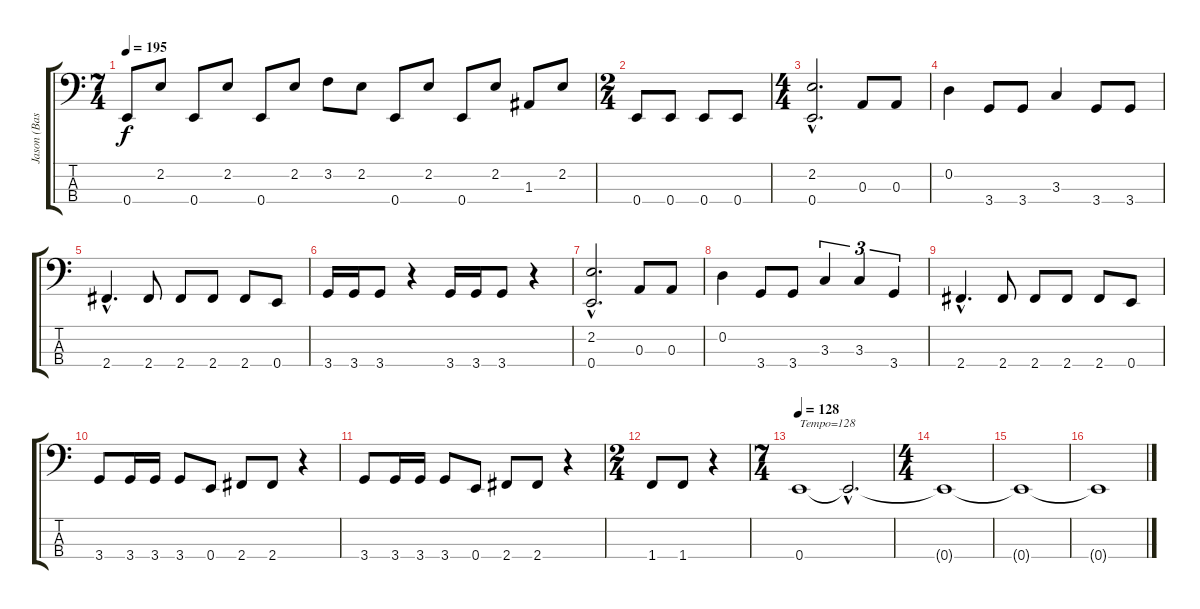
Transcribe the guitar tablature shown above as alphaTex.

\track ("Jason (Bass)" "Jason (Bas") {instrument electricbasspick}
\staff {score tabs}
\tuning (G2 D2 A1 E1) {hide}
\ts (7 4)
\tempo 195
\clef f4
\ks c
0.4.8{dy f} 2.2.8 0.4.8 2.2.8 0.4.8 2.2.8 3.2.8 2.2.8 0.4.8 2.2.8 0.4.8 2.2.8 1.3.8 2.2.8 |
\ts (2 4)
0.4.8 0.4.8 0.4.8 0.4.8 |
\ts (4 4)
(2.2{hac} 0.4{hac}).2{d} 0.3.8 0.3.8 |
0.2.4 3.4.8 3.4.8 3.3.4 3.4.8 3.4.8 |
2.4{hac}.4{d} 2.4.8 2.4.8 2.4.8 2.4.8 0.4.8 |
3.4.16 3.4.16 3.4.8 r.4 3.4.16 3.4.16 3.4.8 r.4 |
(2.2{hac} 0.4{hac}).2{d} 0.3.8 0.3.8 |
0.2.4 3.4.8 3.4.8 3.3.4{tu (3 2)} 3.3.4{tu (3 2)} 3.4.4{tu (3 2)} |
2.4{hac}.4{d} 2.4.8 2.4.8 2.4.8 2.4.8 0.4.8 |
3.4.8 3.4.16 3.4.16 3.4.8 0.4.8 2.4.8 2.4.8 r.4 |
3.4.8 3.4.16 3.4.16 3.4.8 0.4.8 2.4.8 2.4.8 r.4 |
\ts (2 4)
1.4.8 1.4.8 r.4 |
\ts (7 4)
\tempo 128
0.4.1{txt "Tempo=128"} 0.4{hac t}.2{d} |
\ts (4 4)
0.4{t}.1 |
0.4{t}.1 |
0.4{t}.1
